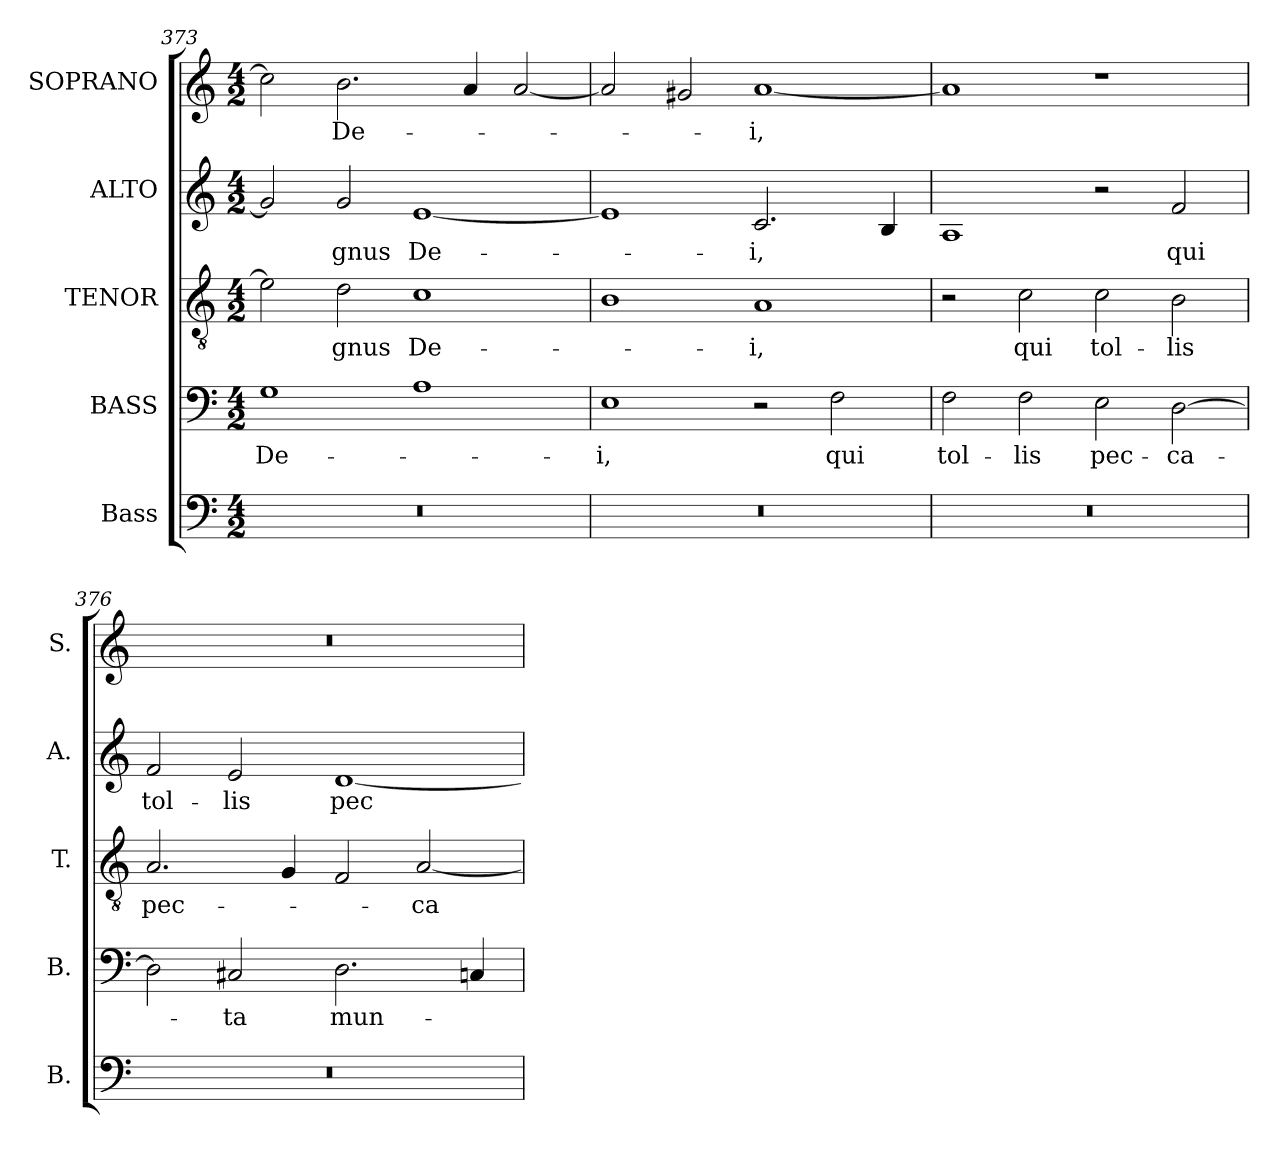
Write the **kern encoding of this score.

**kern	**kern	**text	**kern	**text	**kern	**text	**kern	**text
*part5	*part4	*part4	*part3	*part3	*part2	*part2	*part1	*part1
*staff5	*staff4	*staff4	*staff3	*staff3	*staff2	*staff2	*staff1	*staff1
*I"Bass	*I"BASS	*	*I"TENOR	*	*I"ALTO	*	*I"SOPRANO	*
*I'B.	*I'B.	*	*I'T.	*	*I'A.	*	*I'S.	*
!!LO:LB:g=z
*clefF4	*clefF4	*	*clefGv2	*	*clefG2	*	*clefG2	*
*	*	*	*ITrd7c12	*	*	*	*	*
*k[]	*k[]	*	*k[]	*	*k[]	*	*k[]	*
*C:	*C:	*	*C:	*	*C:	*	*C:	*
*M4/2	*M4/2	*	*M4/2	*	*M4/2	*	*M4/2	*
=373	=373	=373	=373	=373	=373	=373	=373	=373
!LO:N:vis=1	!	!	!	!	!	!	!	!
!	!	!LO:LY:b:color=#000000	!	!	!	!	!	!
0r	1Gi	De-	2Ei\]	.	2gi/]	.	2cci\]	.
!	!	!	!	!LO:LY:b:color=#000000	!	!	!	!
!	!	!	!	!	!	!LO:LY:b:color=#000000	!	!
!	!	!	!	!	!	!	!	!LO:LY:b:color=#000000
.	.	.	2Di\	-gnus	2gi/	-gnus	2.bi\	De-
!	!	!	!	!LO:LY:b:color=#000000	!	!	!	!
!	!	!	!	!	!	!LO:LY:b:color=#000000	!	!
.	1Ai	.	1Ci	De-	[1ei	De-	.	.
.	.	.	.	.	.	.	4ai/	.
.	.	.	.	.	.	.	[2ai/	.
=374	=374	=374	=374	=374	=374	=374	=374	=374
!LO:N:vis=1	!	!	!	!	!	!	!	!
!	!	!LO:LY:b:color=#000000	!	!	!	!	!	!
0r	1Ei	-i,	1BBi	.	1ei]	.	2ai/]	.
.	.	.	.	.	.	.	2g#Xi/	.
!	!	!	!	!LO:LY:b:color=#000000	!	!	!	!
!	!	!	!	!	!	!LO:LY:b:color=#000000	!	!
!	!	!	!	!	!	!	!	!LO:LY:b:color=#000000
.	2r	.	1AAi	-i,	2.ci/	-i,	[1ai	-i,
!	!	!LO:LY:b:color=#000000	!	!	!	!	!	!
.	2Fi\	qui	.	.	.	.	.	.
.	.	.	.	.	4Bi/	.	.	.
=375	=375	=375	=375	=375	=375	=375	=375	=375
!LO:N:vis=1	!	!	!	!	!	!	!	!
!	!	!LO:LY:b:color=#000000	!	!	!	!	!	!
0r	2Fi\	tol-	2r	.	1Ai	.	1ai]	.
!	!	!LO:LY:b:color=#000000	!	!	!	!	!	!
!	!	!	!	!LO:LY:b:color=#000000	!	!	!	!
.	2Fi\	-lis	2Ci\	qui	.	.	.	.
!	!	!LO:LY:b:color=#000000	!	!	!	!	!	!
!	!	!	!	!LO:LY:b:color=#000000	!	!	!	!
.	2Ei\	pec-	2Ci\	tol-	2r	.	1r	.
!	!	!LO:LY:b:color=#000000	!	!	!	!	!	!
!	!	!	!	!LO:LY:b:color=#000000	!	!	!	!
!	!	!	!	!	!	!LO:LY:b:color=#000000	!	!
.	[2Di\	-ca-	2BBi\	-lis	2fi/	qui	.	.
=376	=376	=376	=376	=376	=376	=376	=376	=376
!LO:N:vis=1	!	!	!	!	!	!	!	!
!	!	!	!	!LO:LY:b:color=#000000	!	!	!	!
!	!	!	!	!	!	!LO:LY:b:color=#000000	!LO:N:vis=1	!
0r	2Di\]	.	2.AAi/	pec-	2fi/	tol-	0r	.
!	!	!LO:LY:b:color=#000000	!	!	!	!	!	!
!	!	!	!	!	!	!LO:LY:b:color=#000000	!	!
.	2C#Xi/	-ta	.	.	2ei/	-lis	.	.
.	.	.	4GGi/	.	.	.	.	.
!	!	!LO:LY:b:color=#000000	!	!	!	!	!	!
!	!	!	!	!	!	!LO:LY:b:color=#000000	!	!
.	2.Di\	mun-	2FFi/	.	[1di	pec-	.	.
!	!	!	!	!LO:LY:b:color=#000000	!	!	!	!
.	.	.	[2AAi/	-ca-	.	.	.	.
.	4Cni/	.	.	.	.	.	.	.
=	=	=	=	=	=	=	=	=
*-	*-	*-	*-	*-	*-	*-	*-	*-
